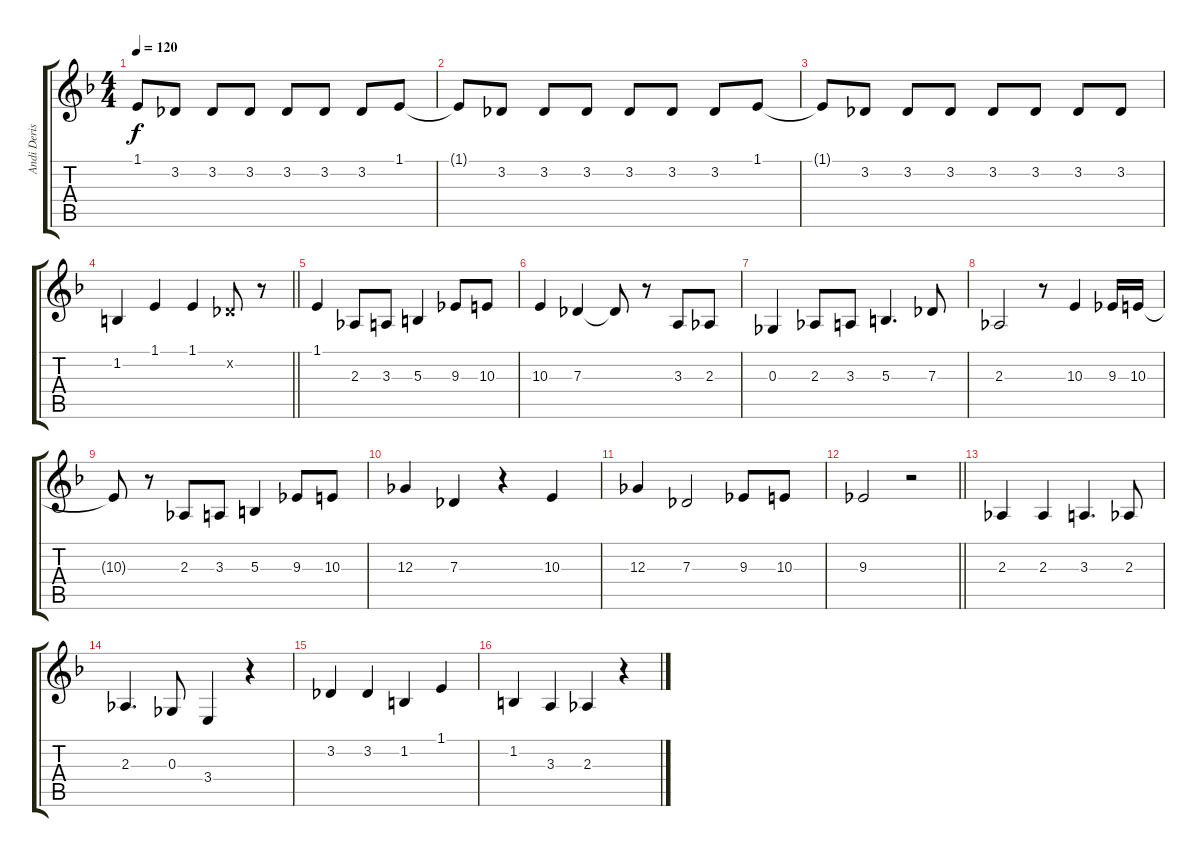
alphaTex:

\track ("Andi Deris" "Andi Deris") {instrument lead1square}
\staff {score tabs}
\tuning (Eb4 Bb3 Gb3 Db3 Ab2 Eb2) {hide}
\ts (4 4)
\tempo 120
\clef g2
\ks dminor
1.1{t}.8{dy f} 3.2.8 3.2.8 3.2.8 3.2.8 3.2.8 3.2.8 1.1.8 |
1.1{t}.8 3.2.8 3.2.8 3.2.8 3.2.8 3.2.8 3.2.8 1.1.8 |
1.1{t}.8 3.2.8 3.2.8 3.2.8 3.2.8 3.2.8 3.2.8 3.2.8 |
\barLineRight lightlight
1.2.4 1.1.4 1.1.4 3.2{x}.8 r.8 |
1.1.4 2.3.8 3.3.8 5.3.4 9.3.8 10.3.8 |
10.3.4 7.3.4 7.3{t}.8 r.8 3.3.8 2.3.8 |
0.3.4 2.3.8 3.3.8 5.3.4{d} 7.3.8 |
2.3.2 r.8 10.3.4 9.3.16 10.3.16 |
10.3{t}.8 r.8 2.3.8 3.3.8 5.3.4 9.3.8 10.3.8 |
12.3.4 7.3.4 r.4 10.3.4 |
12.3.4 7.3.2 9.3.8 10.3.8 |
\barLineRight lightlight
9.3.2 r.2 |
2.3.4 2.3.4 3.3.4{d} 2.3.8 |
2.3.4{d} 0.3.8 3.4.4 r.4 |
3.2.4 3.2.4 1.2.4 1.1.4 |
1.2.4 3.3.4 2.3.4 r.4
